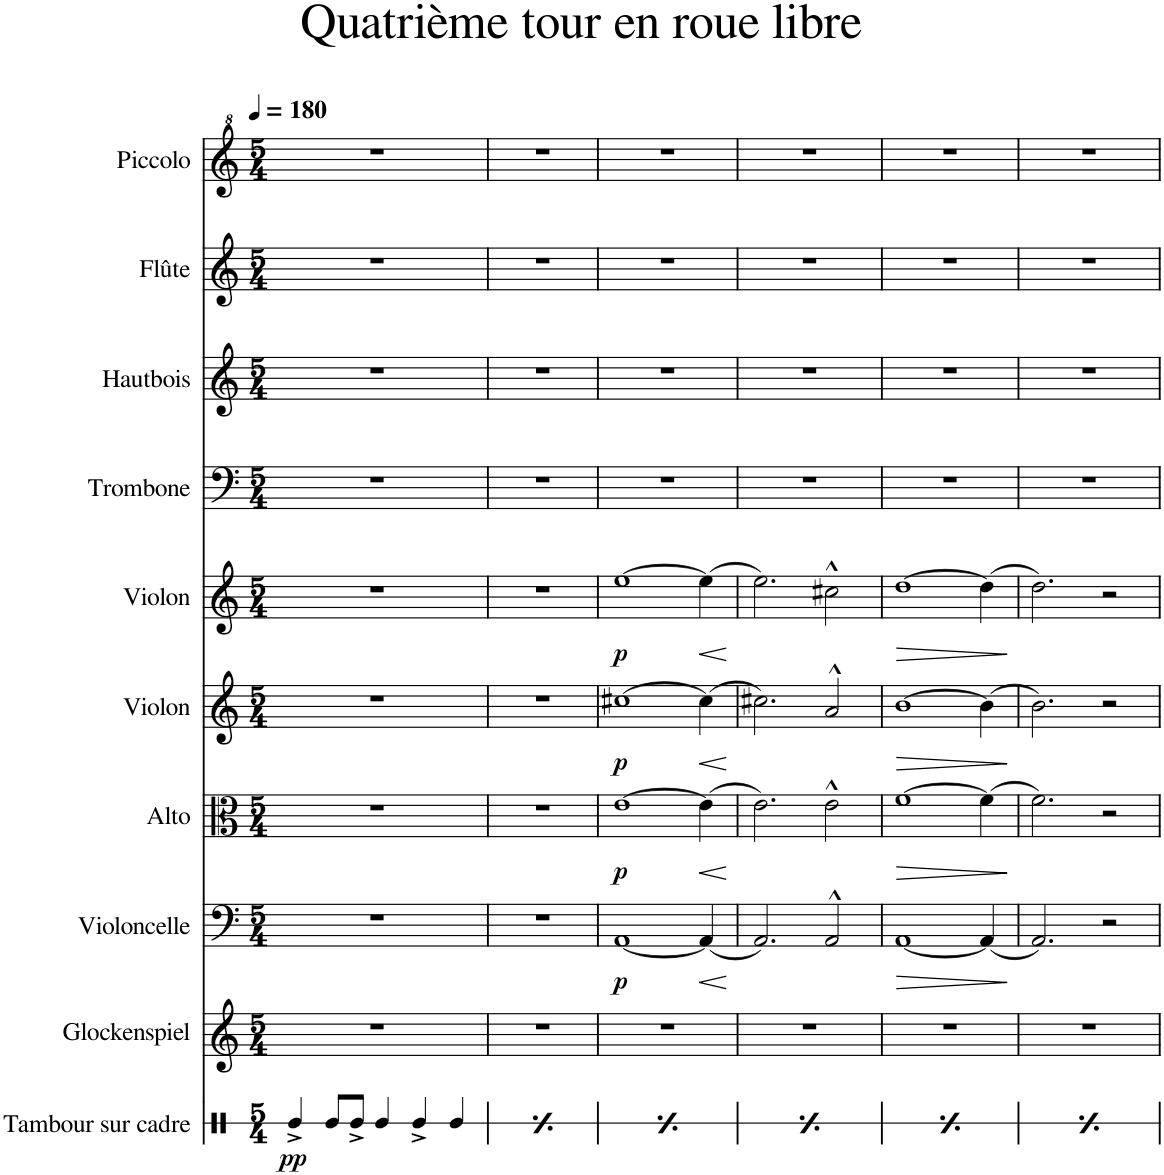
**kern	**dynam	**kern	**kern	**dynam	**kern	**dynam	**kern	**dynam	**kern	**dynam	**kern	**kern	**kern	**kern
*part10	*part10	*part9	*part8	*part8	*part7	*part7	*part6	*part6	*part5	*part5	*part4	*part3	*part2	*part1
*staff10	*staff10	*staff9	*staff8	*staff8	*staff7	*staff7	*staff6	*staff6	*staff5	*staff5	*staff4	*staff3	*staff2	*staff1
*I"Tambour sur cadre	*	*I"Glockenspiel	*I"Violoncelle	*	*I"Alto	*	*I"Violon	*	*I"Violon	*	*I"Trombone	*I"Hautbois	*I"Flûte	*I"Piccolo
*I'T. cad.	*	*I'Glk.	*I'Vc.	*	*I'Alt.	*	*I'Vln.	*	*I'Vln.	*	*I'Tbn.	*I'Htbs.	*I'Fl.	*I'Picc.
*stria1	*	*	*	*	*	*	*	*	*	*	*	*	*	*
*clefX	*	*clefG2	*clefF4	*	*clefC3	*	*clefG2	*	*clefG2	*	*clefF4	*clefG2	*clefG2	*clefG^2
*	*	*Trd-14c-24	*	*	*	*	*	*	*	*	*	*	*	*Trd-7c-12
*k[]	*	*k[]	*k[]	*	*k[]	*	*k[]	*	*k[]	*	*k[]	*k[]	*k[]	*k[]
*M5/4	*	*M5/4	*M5/4	*	*M5/4	*	*M5/4	*	*M5/4	*	*M5/4	*M5/4	*M5/4	*M5/4
*MM180	*	*MM180	*MM180	*	*MM180	*	*MM180	*	*MM180	*	*MM180	*MM180	*MM180	*MM180
=1	=1	=1	=1	=1	=1	=1	=1	=1	=1	=1	=1	=1	=1	=1
!	!LO:DY:b	!	!	!	!	!	!	!	!	!	!	!	!	!
4Re^/	pp	4%5r	4%5r	.	4%5r	.	4%5r	.	4%5r	.	4%5r	4%5r	4%5r	4%5r
8Re/L	.	.	.	.	.	.	.	.	.	.	.	.	.	.
8Re^/J	.	.	.	.	.	.	.	.	.	.	.	.	.	.
4Re/	.	.	.	.	.	.	.	.	.	.	.	.	.	.
4Re^/	.	.	.	.	.	.	.	.	.	.	.	.	.	.
4Re/	.	.	.	.	.	.	.	.	.	.	.	.	.	.
=2	=2	=2	=2	=2	=2	=2	=2	=2	=2	=2	=2	=2	=2	=2
!	!LO:DY:b	!	!	!	!	!	!	!	!	!	!	!	!	!
4Re^/	pp	4%5r	4%5r	.	4%5r	.	4%5r	.	4%5r	.	4%5r	4%5r	4%5r	4%5r
8Re/L	.	.	.	.	.	.	.	.	.	.	.	.	.	.
8Re^/J	.	.	.	.	.	.	.	.	.	.	.	.	.	.
4Re/	.	.	.	.	.	.	.	.	.	.	.	.	.	.
4Re^/	.	.	.	.	.	.	.	.	.	.	.	.	.	.
4Re/	.	.	.	.	.	.	.	.	.	.	.	.	.	.
=3	=3	=3	=3	=3	=3	=3	=3	=3	=3	=3	=3	=3	=3	=3
!	!LO:DY:b	!	!	!LO:DY:b	!	!LO:DY:b	!	!LO:DY:b	!	!LO:DY:b	!	!	!	!
4Re^/	pp	4%5r	[1AA	p	[1e	p	[1cc#X	p	[1ee	p	4%5r	4%5r	4%5r	4%5r
8Re/L	.	.	.	.	.	.	.	.	.	.	.	.	.	.
8Re^/J	.	.	.	.	.	.	.	.	.	.	.	.	.	.
4Re/	.	.	.	.	.	.	.	.	.	.	.	.	.	.
4Re^/	.	.	.	.	.	.	.	.	.	.	.	.	.	.
!	!	!	!	!LO:HP:b	!	!LO:HP:b	!	!LO:HP:b	!	!LO:HP:b	!	!	!	!
4Re/	.	.	(4AA/]	<	(4e\]	<	(4cc#\]	<	(4ee\]	<	.	.	.	.
.	.	.	.	[	.	[	.	[	.	[	.	.	.	.
=4	=4	=4	=4	=4	=4	=4	=4	=4	=4	=4	=4	=4	=4	=4
!	!LO:DY:b	!	!	!	!	!	!	!	!	!	!	!	!	!
4Re^/	pp	4%5r	2.AA/)	.	2.e\)	.	2.cc#X\)	.	2.ee\)	.	4%5r	4%5r	4%5r	4%5r
8Re/L	.	.	.	.	.	.	.	.	.	.	.	.	.	.
8Re^/J	.	.	.	.	.	.	.	.	.	.	.	.	.	.
4Re/	.	.	.	.	.	.	.	.	.	.	.	.	.	.
4Re^/	.	.	2AA^^/	.	2e^^\	.	2a^^/	.	2cc#X^^\	.	.	.	.	.
4Re/	.	.	.	.	.	.	.	.	.	.	.	.	.	.
=5	=5	=5	=5	=5	=5	=5	=5	=5	=5	=5	=5	=5	=5	=5
!	!LO:DY:b	!	!	!LO:HP:b	!	!LO:HP:b	!	!LO:HP:b	!	!LO:HP:b	!	!	!	!
4Re^/	pp	4%5r	[1AA	>	[1f	>	[1b	>	[1dd	>	4%5r	4%5r	4%5r	4%5r
8Re/L	.	.	.	.	.	.	.	.	.	.	.	.	.	.
8Re^/J	.	.	.	.	.	.	.	.	.	.	.	.	.	.
4Re/	.	.	.	.	.	.	.	.	.	.	.	.	.	.
4Re^/	.	.	.	.	.	.	.	.	.	.	.	.	.	.
4Re/	.	.	(4AA/]	.	(4f\]	.	(4b\]	.	(4dd\]	.	.	.	.	.
.	.	.	.	]	.	]	.	]	.	]	.	.	.	.
=6	=6	=6	=6	=6	=6	=6	=6	=6	=6	=6	=6	=6	=6	=6
!	!LO:DY:b	!	!	!	!	!	!	!	!	!	!	!	!	!
4Re^/	pp	4%5r	2.AA/)	.	2.f\)	.	2.b\)	.	2.dd\)	.	4%5r	4%5r	4%5r	4%5r
8Re/L	.	.	.	.	.	.	.	.	.	.	.	.	.	.
8Re^/J	.	.	.	.	.	.	.	.	.	.	.	.	.	.
4Re/	.	.	.	.	.	.	.	.	.	.	.	.	.	.
4Re^/	.	.	2r	.	2r	.	2r	.	2r	.	.	.	.	.
4Re/	.	.	.	.	.	.	.	.	.	.	.	.	.	.
=	=	=	=	=	=	=	=	=	=	=	=	=	=	=
*-	*-	*-	*-	*-	*-	*-	*-	*-	*-	*-	*-	*-	*-	*-
